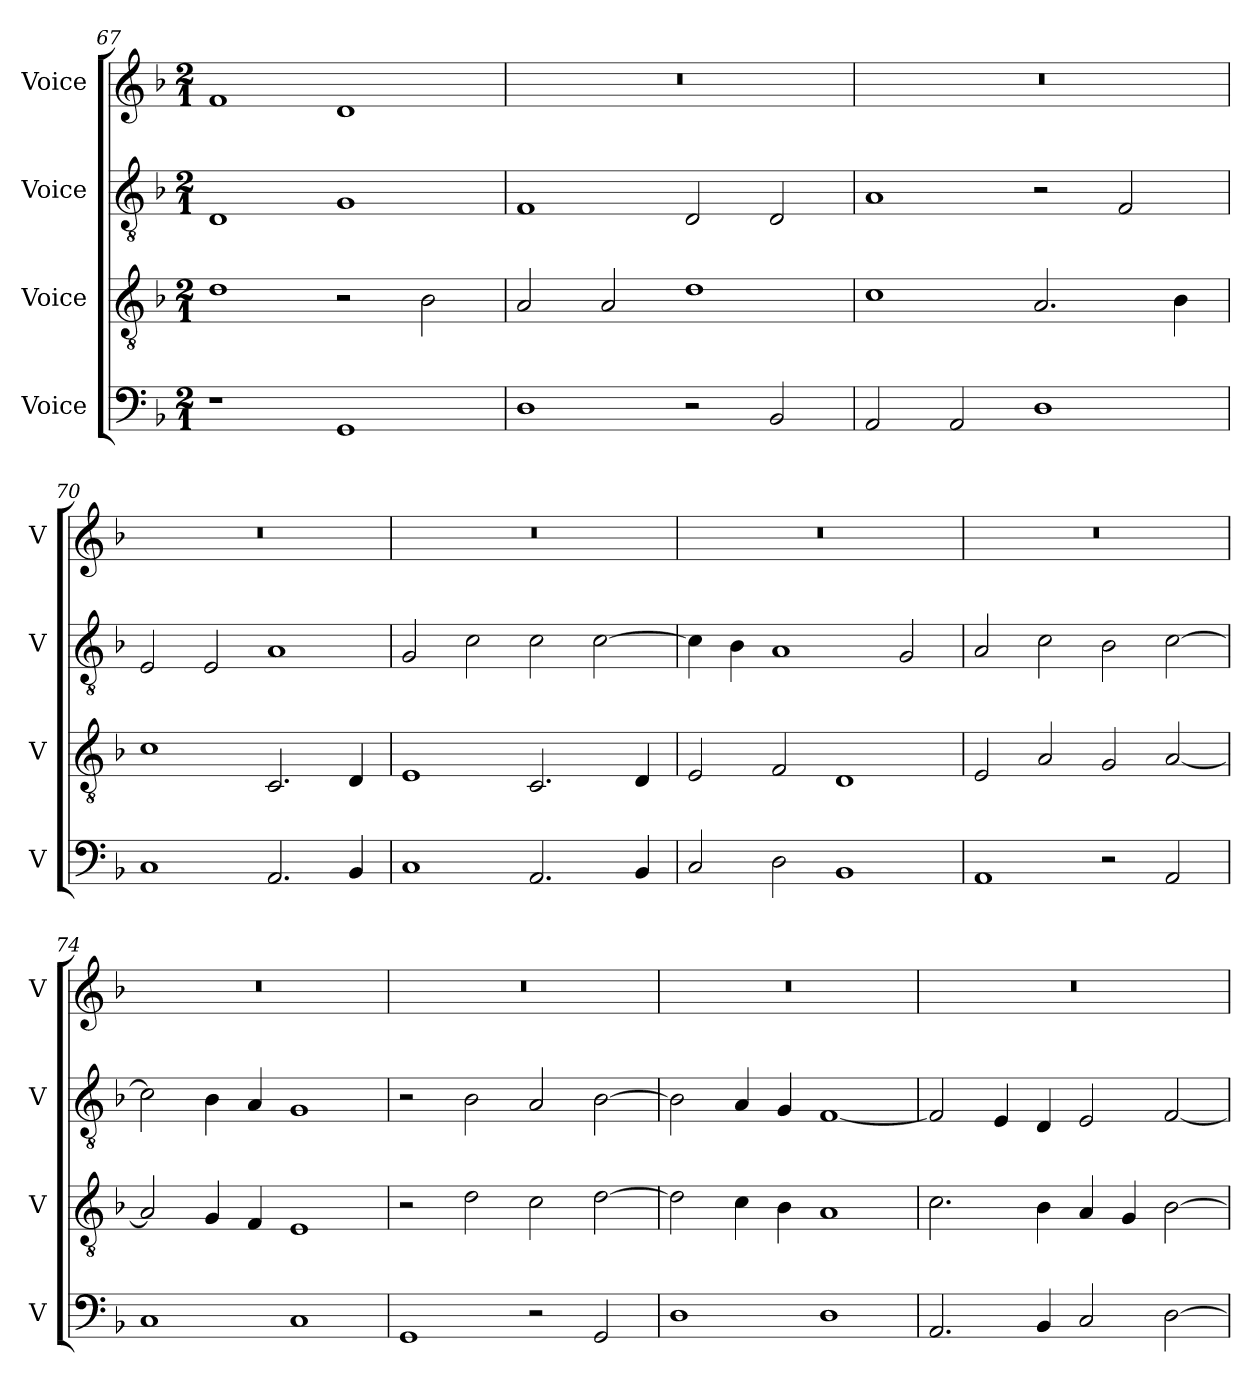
**kern	**kern	**kern	**kern
*part4	*part3	*part2	*part1
*staff4	*staff3	*staff2	*staff1
*I"Voice	*I"Voice	*I"Voice	*I"Voice
*I'V	*I'V	*I'V	*I'V
*clefF4	*clefGv2	*clefGv2	*clefG2
*k[b-]	*k[b-]	*k[b-]	*k[b-]
*M2/1	*M2/1	*M2/1	*M2/1
=67	=67	=67	=67
1r	1d	1D	1f
1GG	2r	1G	1d
.	2B-\	.	.
=68	=68	=68	=68
1D	2A/	1F	0r
.	2A/	.	.
2r	1d	2D/	.
2BB-/	.	2D/	.
=69	=69	=69	=69
2AA/	1c	1A	0r
2AA/	.	.	.
1D	2.A/	2r	.
.	.	2F/	.
.	4B-\	.	.
!!LO:LB:g=z
=70	=70	=70	=70
1C	1c	2E/	0r
.	.	2E/	.
2.AA/	2.C/	1A	.
4BB-/	4D/	.	.
=71	=71	=71	=71
1C	1E	2G/	0r
.	.	2c\	.
2.AA/	2.C/	2c\	.
.	.	[2c\	.
4BB-/	4D/	.	.
=72	=72	=72	=72
2C/	2E/	4c\]	0r
.	.	4B-\	.
2D\	2F/	1A	.
1BB-	1D	.	.
.	.	2G/	.
=73	=73	=73	=73
1AA	2E/	2A/	0r
.	2A/	2c\	.
2r	2G/	2B-\	.
2AA/	[2A/	[2c\	.
!!LO:PB:g=z
=74	=74	=74	=74
1C	2A/]	2c\]	0r
.	4G/	4B-\	.
.	4F/	4A/	.
1C	1E	1G	.
=75	=75	=75	=75
1GG	2r	2r	0r
.	2d\	2B-\	.
2r	2c\	2A/	.
2GG/	[2d\	[2B-\	.
=76	=76	=76	=76
1D	2d\]	2B-\]	0r
.	4c\	4A/	.
.	4B-\	4G/	.
1D	1A	[1F	.
=77	=77	=77	=77
2.AA/	2.c\	2F/]	0r
.	.	4E/	.
4BB-/	4B-\	4D/	.
2C/	4A/	2E/	.
.	4G/	.	.
[2D\	[2B-\	[2F/	.
=	=	=	=
*-	*-	*-	*-
